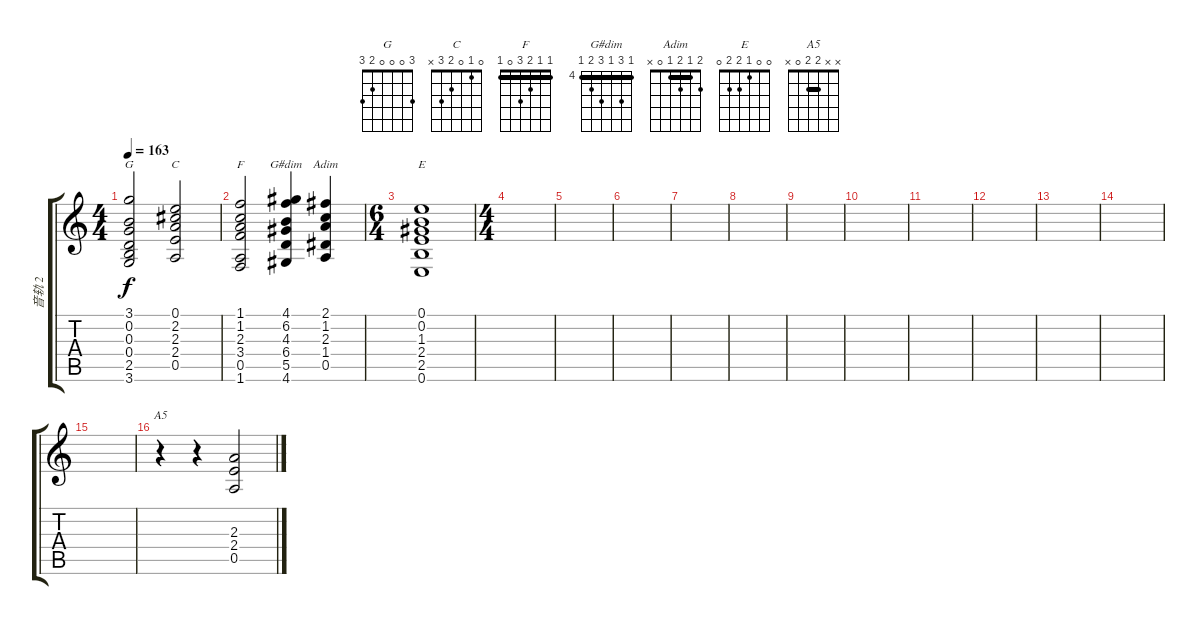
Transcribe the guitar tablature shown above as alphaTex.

\track ("音轨 2" "音轨 2") {instrument acousticguitarsteel}
\staff {score tabs}
\tuning (E4 B3 G3 D3 A2 E2) {hide}
\chord ("G" 3 0 0 0 2 3)
\chord ("C" 0 1 0 2 3 x)
\chord ("F" 1 1 2 3 0 1) {barre 1}
\chord ("G#dim" 4 6 4 6 5 4) {firstfret 4 barre 4}
\chord ("Adim" 2 1 2 1 0 x) {barre 1}
\chord ("E" 0 0 1 2 2 0)
\chord ("A5" x x 2 2 0 x) {barre 2}
\ts (4 4)
\tempo 163
\clef g2
\ks c
(3.1 0.2 0.3 0.4 2.5 3.6).2{ch "G" dy f} (0.1 2.2 2.3 2.4 0.5).2{ch "C"} |
(1.1 1.2 2.3 3.4 0.5 1.6).2{ch "F"} (4.1 6.2 4.3 6.4 5.5 4.6).4{ch "G#dim"} (2.1 1.2 2.3 1.4 0.5).4{ch "Adim"} |
\ts (6 4)
(0.1 0.2 1.3 2.4 2.5 0.6).1{ch "E"} |
\ts (4 4)
|
|
|
|
|
|
|
|
|
|
|
|
r.4{ch "A5"} r.4 (2.3 2.4 0.5).2
